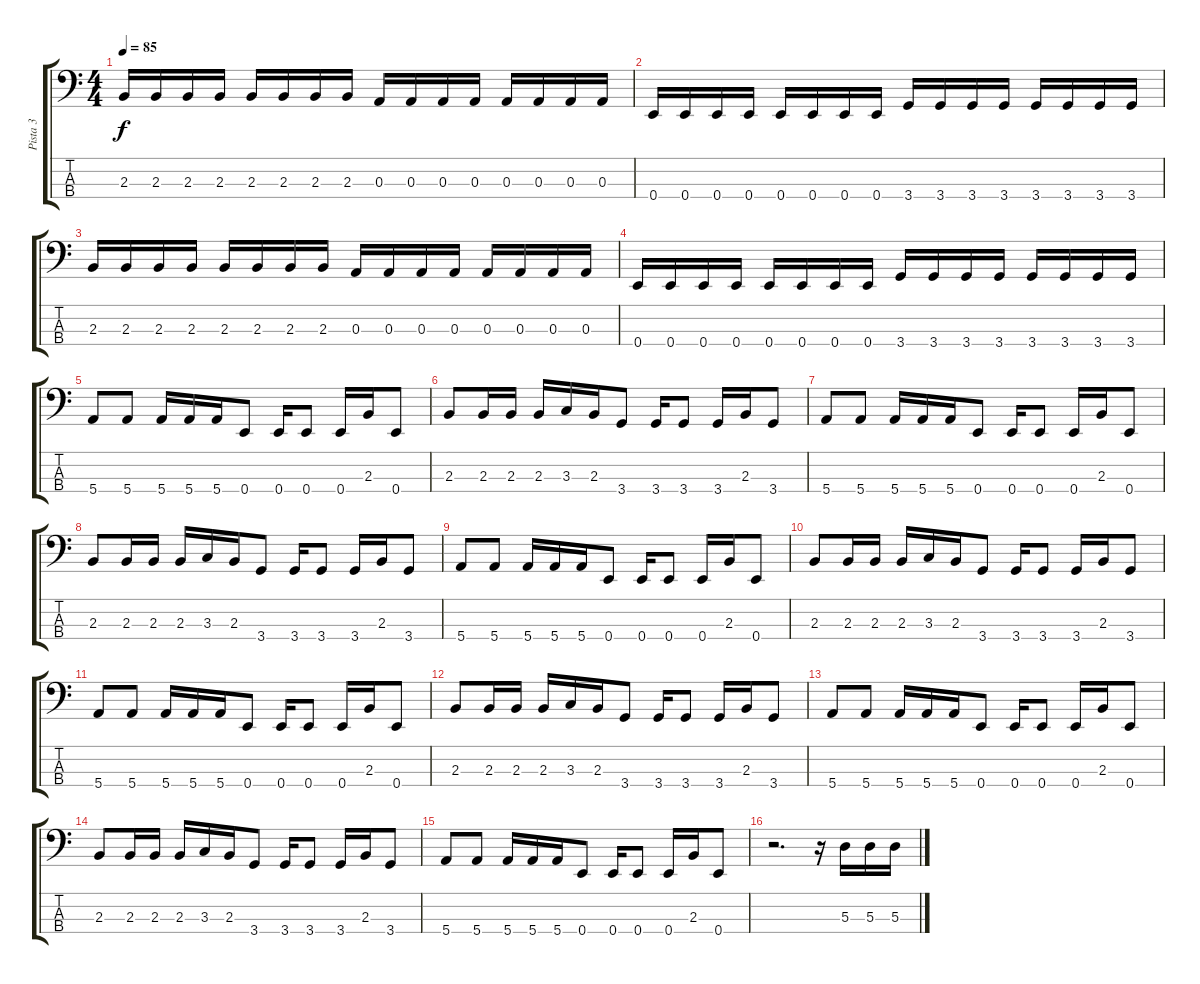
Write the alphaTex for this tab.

\track ("Pista 3" "Pista 3") {instrument electricbasspick}
\staff {score tabs}
\tuning (G2 D2 A1 E1) {hide}
\ts (4 4)
\tempo 85
\clef f4
\ks c
2.3.16{dy f} 2.3.16 2.3.16 2.3.16 2.3.16 2.3.16 2.3.16 2.3.16 0.3.16 0.3.16 0.3.16 0.3.16 0.3.16 0.3.16 0.3.16 0.3.16 |
0.4.16 0.4.16 0.4.16 0.4.16 0.4.16 0.4.16 0.4.16 0.4.16 3.4.16 3.4.16 3.4.16 3.4.16 3.4.16 3.4.16 3.4.16 3.4.16 |
2.3.16 2.3.16 2.3.16 2.3.16 2.3.16 2.3.16 2.3.16 2.3.16 0.3.16 0.3.16 0.3.16 0.3.16 0.3.16 0.3.16 0.3.16 0.3.16 |
0.4.16 0.4.16 0.4.16 0.4.16 0.4.16 0.4.16 0.4.16 0.4.16 3.4.16 3.4.16 3.4.16 3.4.16 3.4.16 3.4.16 3.4.16 3.4.16 |
5.4.8 5.4.8 5.4.16 5.4.16 5.4.16 0.4.8 0.4.16 0.4.8 0.4.16 2.3.16 0.4.8 |
2.3.8 2.3.16 2.3.16 2.3.16 3.3.16 2.3.16 3.4.8 3.4.16 3.4.8 3.4.16 2.3.16 3.4.8 |
5.4.8 5.4.8 5.4.16 5.4.16 5.4.16 0.4.8 0.4.16 0.4.8 0.4.16 2.3.16 0.4.8 |
2.3.8 2.3.16 2.3.16 2.3.16 3.3.16 2.3.16 3.4.8 3.4.16 3.4.8 3.4.16 2.3.16 3.4.8 |
5.4.8 5.4.8 5.4.16 5.4.16 5.4.16 0.4.8 0.4.16 0.4.8 0.4.16 2.3.16 0.4.8 |
2.3.8 2.3.16 2.3.16 2.3.16 3.3.16 2.3.16 3.4.8 3.4.16 3.4.8 3.4.16 2.3.16 3.4.8 |
5.4.8 5.4.8 5.4.16 5.4.16 5.4.16 0.4.8 0.4.16 0.4.8 0.4.16 2.3.16 0.4.8 |
2.3.8 2.3.16 2.3.16 2.3.16 3.3.16 2.3.16 3.4.8 3.4.16 3.4.8 3.4.16 2.3.16 3.4.8 |
5.4.8 5.4.8 5.4.16 5.4.16 5.4.16 0.4.8 0.4.16 0.4.8 0.4.16 2.3.16 0.4.8 |
2.3.8 2.3.16 2.3.16 2.3.16 3.3.16 2.3.16 3.4.8 3.4.16 3.4.8 3.4.16 2.3.16 3.4.8 |
5.4.8 5.4.8 5.4.16 5.4.16 5.4.16 0.4.8 0.4.16 0.4.8 0.4.16 2.3.16 0.4.8 |
r.2{d} r.16 5.3.16 5.3.16 5.3.16
